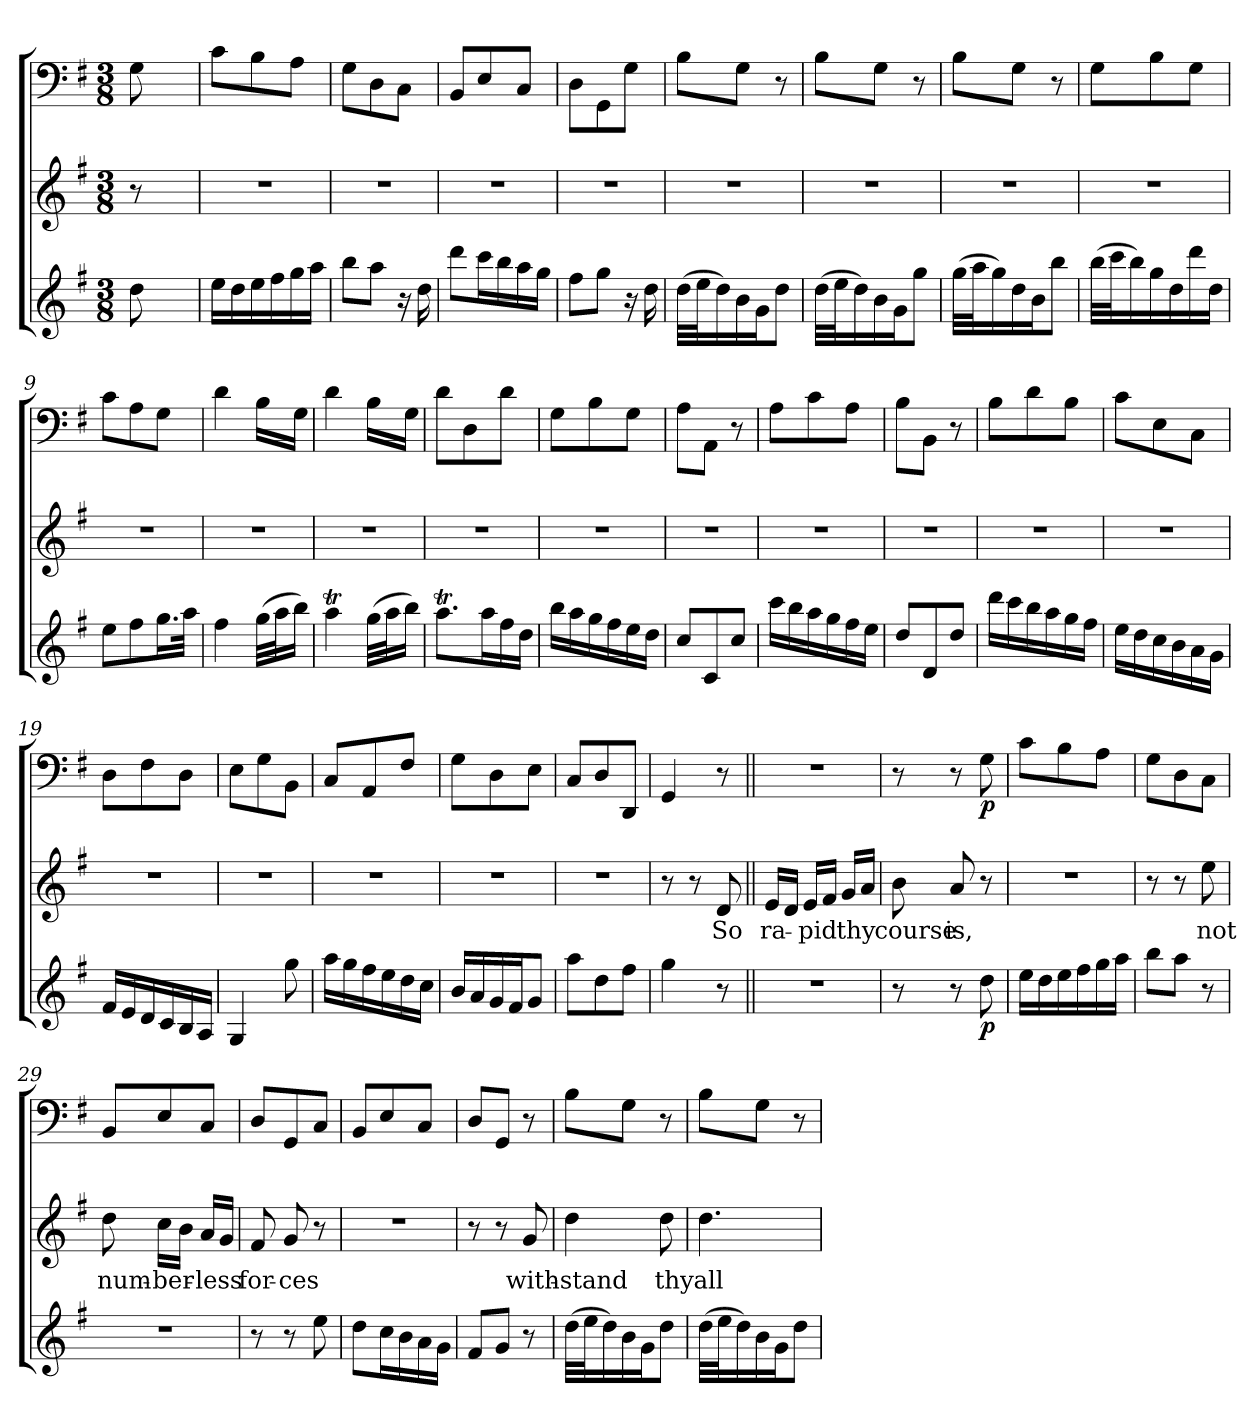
**kern	**dynam	**kern	**text	**kern	**dynam
*part3	*part3	*part2	*part2	*part1	*part1
*staff3	*staff3	*staff2	*staff2	*staff1	*staff1
*clefG2	*	*clefG2	*	*clefF4	*
*k[f#]	*	*k[f#]	*	*k[f#]	*
*G:	*	*G:	*	*G:	*
*M3/8	*	*M3/8	*	*M3/8	*
=	=	=	=	=	=
8dd\	.	8r	.	8G\	.
4ryy	.	4ryy	.	4ryy	.
=1	=1	=1	=1	=1	=1
16ee\LL	.	4.r	.	8c\L	.
16dd\	.	.	.	.	.
16ee\	.	.	.	8B\	.
16ff#\	.	.	.	.	.
16gg\	.	.	.	8A\J	.
16aa\JJ	.	.	.	.	.
=2	=2	=2	=2	=2	=2
8bb\L	.	4.r	.	8G\L	.
8aa\J	.	.	.	8D\	.
16r	.	.	.	8C\J	.
16dd\	.	.	.	.	.
=3	=3	=3	=3	=3	=3
8ddd\L	.	4.r	.	8BB/L	.
16ccc\L	.	.	.	8E/	.
16bb\	.	.	.	.	.
16aa\	.	.	.	8C/J	.
16gg\JJ	.	.	.	.	.
=4	=4	=4	=4	=4	=4
8ff#\L	.	4.r	.	8D\L	.
8gg\J	.	.	.	8GG\	.
16r	.	.	.	8G\J	.
16dd\	.	.	.	.	.
=5	=5	=5	=5	=5	=5
(32dd\LLL	.	4.r	.	8B\L	.
32ee\J	.	.	.	.	.
16dd\)	.	.	.	.	.
16b\	.	.	.	8G\J	.
16g\J	.	.	.	.	.
8dd\J	.	.	.	8r	.
=6	=6	=6	=6	=6	=6
(32dd\LLL	.	4.r	.	8B\L	.
32ee\J	.	.	.	.	.
16dd\)	.	.	.	.	.
16b\	.	.	.	8G\J	.
16g\J	.	.	.	.	.
8gg\J	.	.	.	8r	.
=7	=7	=7	=7	=7	=7
(32gg\LLL	.	4.r	.	8B\L	.
32aa\J	.	.	.	.	.
16gg\)	.	.	.	.	.
16dd\	.	.	.	8G\J	.
16b\J	.	.	.	.	.
8bb\J	.	.	.	8r	.
=8	=8	=8	=8	=8	=8
(32bb\LLL	.	4.r	.	8G\L	.
32ccc\J	.	.	.	.	.
16bb\)	.	.	.	.	.
16gg\	.	.	.	8B\	.
16dd\	.	.	.	.	.
16ddd\	.	.	.	8G\J	.
16dd\JJ	.	.	.	.	.
=9	=9	=9	=9	=9	=9
8ee\L	.	4.r	.	8c\L	.
8ff#\	.	.	.	8A\	.
16.gg\L	.	.	.	8G\J	.
32aa\JJk	.	.	.	.	.
=10	=10	=10	=10	=10	=10
4ff#\	.	4.r	.	4d\	.
(32gg\LLL	.	.	.	16B\LL	.
32aa\J	.	.	.	.	.
16bb\JJ)	.	.	.	16G\JJ	.
=11	=11	=11	=11	=11	=11
4aaT\	.	4.r	.	4d\	.
(32gg\LLL	.	.	.	16B\LL	.
32aa\J	.	.	.	.	.
16bb\JJ)	.	.	.	16G\JJ	.
=12	=12	=12	=12	=12	=12
8.aaT\L	.	4.r	.	8d\L	.
.	.	.	.	8D\	.
16aa\L	.	.	.	.	.
16ff#\	.	.	.	8d\J	.
16dd\JJ	.	.	.	.	.
=13	=13	=13	=13	=13	=13
16bb\LL	.	4.r	.	8G\L	.
16aa\	.	.	.	.	.
16gg\	.	.	.	8B\	.
16ff#\	.	.	.	.	.
16ee\	.	.	.	8G\J	.
16dd\JJ	.	.	.	.	.
=14	=14	=14	=14	=14	=14
8cc/L	.	4.r	.	8A\L	.
8c/	.	.	.	8AA\J	.
8cc/J	.	.	.	8r	.
=15	=15	=15	=15	=15	=15
16ccc\LL	.	4.r	.	8A\L	.
16bb\	.	.	.	.	.
16aa\	.	.	.	8c\	.
16gg\	.	.	.	.	.
16ff#\	.	.	.	8A\J	.
16ee\JJ	.	.	.	.	.
=16	=16	=16	=16	=16	=16
8dd/L	.	4.r	.	8B\L	.
8d/	.	.	.	8BB\J	.
8dd/J	.	.	.	8r	.
=17	=17	=17	=17	=17	=17
16ddd\LL	.	4.r	.	8B\L	.
16ccc\	.	.	.	.	.
16bb\	.	.	.	8d\	.
16aa\	.	.	.	.	.
16gg\	.	.	.	8B\J	.
16ff#\JJ	.	.	.	.	.
=18	=18	=18	=18	=18	=18
16ee\LL	.	4.r	.	8c\L	.
16dd\	.	.	.	.	.
16cc\	.	.	.	8E\	.
16b\	.	.	.	.	.
16a\	.	.	.	8C\J	.
16g\JJ	.	.	.	.	.
=19	=19	=19	=19	=19	=19
16f#/LL	.	4.r	.	8D\L	.
16e/	.	.	.	.	.
16d/	.	.	.	8F#\	.
16c/	.	.	.	.	.
16B/	.	.	.	8D\J	.
16A/JJ	.	.	.	.	.
=20	=20	=20	=20	=20	=20
4G/	.	4.r	.	8E\L	.
.	.	.	.	8G\	.
8gg\	.	.	.	8BB\J	.
=21	=21	=21	=21	=21	=21
16aa\LL	.	4.r	.	8C/L	.
16gg\	.	.	.	.	.
16ff#\	.	.	.	8AA/	.
16ee\	.	.	.	.	.
16dd\	.	.	.	8F#/J	.
16cc\JJ	.	.	.	.	.
=22	=22	=22	=22	=22	=22
16b/LL	.	4.r	.	8G\L	.
16a/	.	.	.	.	.
16g/	.	.	.	8D\	.
16f#/J	.	.	.	.	.
8g/J	.	.	.	8E\J	.
=23	=23	=23	=23	=23	=23
8aa\L	.	4.r	.	8C/L	.
8dd\	.	.	.	8D/	.
8ff#\J	.	.	.	8DD/J	.
=24	=24	=24	=24	=24	=24
4gg\	.	8r	.	4GG/	.
.	.	8r	.	.	.
8r	.	8d/	So	8r	.
=25||	=25||	=25||	=25||	=25||	=25||
4.r	.	16e/LL	ra-	4.r	.
.	.	16d/JJ	.	.	.
.	.	16e/LL	-pid	.	.
.	.	16f#/JJ	.	.	.
.	.	16g/LL	thy	.	.
.	.	16a/JJ	.	.	.
=26	=26	=26	=26	=26	=26
8r	.	8b\	course	8r	.
8r	.	8a/	is,	8r	.
8dd\	p	8r	.	8G\	p
=27	=27	=27	=27	=27	=27
16ee\LL	.	4.r	.	8c\L	.
16dd\	.	.	.	.	.
16ee\	.	.	.	8B\	.
16ff#\	.	.	.	.	.
16gg\	.	.	.	8A\J	.
16aa\JJ	.	.	.	.	.
=28	=28	=28	=28	=28	=28
8bb\L	.	8r	.	8G\L	.
8aa\J	.	8r	.	8D\	.
8r	.	8ee\	not	8C\J	.
=29	=29	=29	=29	=29	=29
4.r	.	8dd\	num-	8BB/L	.
.	.	16cc\LL	-ber-	8E/	.
.	.	16b\JJ	.	.	.
.	.	16a/LL	-less	8C/J	.
.	.	16g/JJ	.	.	.
=30	=30	=30	=30	=30	=30
8r	.	8f#/	for-	8D/L	.
8r	.	8g/	-ces	8GG/	.
8ee\	.	8r	.	8C/J	.
=31	=31	=31	=31	=31	=31
8dd\L	.	4.r	.	8BB/L	.
16cc\L	.	.	.	8E/	.
16b\	.	.	.	.	.
16a\	.	.	.	8C/J	.
16g\JJ	.	.	.	.	.
=32	=32	=32	=32	=32	=32
8f#/L	.	8r	.	8D/L	.
8g/J	.	8r	.	8GG/J	.
8r	.	8g/	with-	8r	.
=33	=33	=33	=33	=33	=33
(32dd\LLL	.	4dd\	-stand	8B\L	.
32ee\J	.	.	.	.	.
16dd\)	.	.	.	.	.
16b\	.	.	.	8G\J	.
16g\J	.	.	.	.	.
8dd\J	.	8dd\	thy	8r	.
=34	=34	=34	=34	=34	=34
(32dd\LLL	.	4.dd\	all-	8B\L	.
32ee\J	.	.	.	.	.
16dd\)	.	.	.	.	.
16b\	.	.	.	8G\J	.
16g\J	.	.	.	.	.
8dd\J	.	.	.	8r	.
=	=	=	=	=	=
*-	*-	*-	*-	*-	*-
